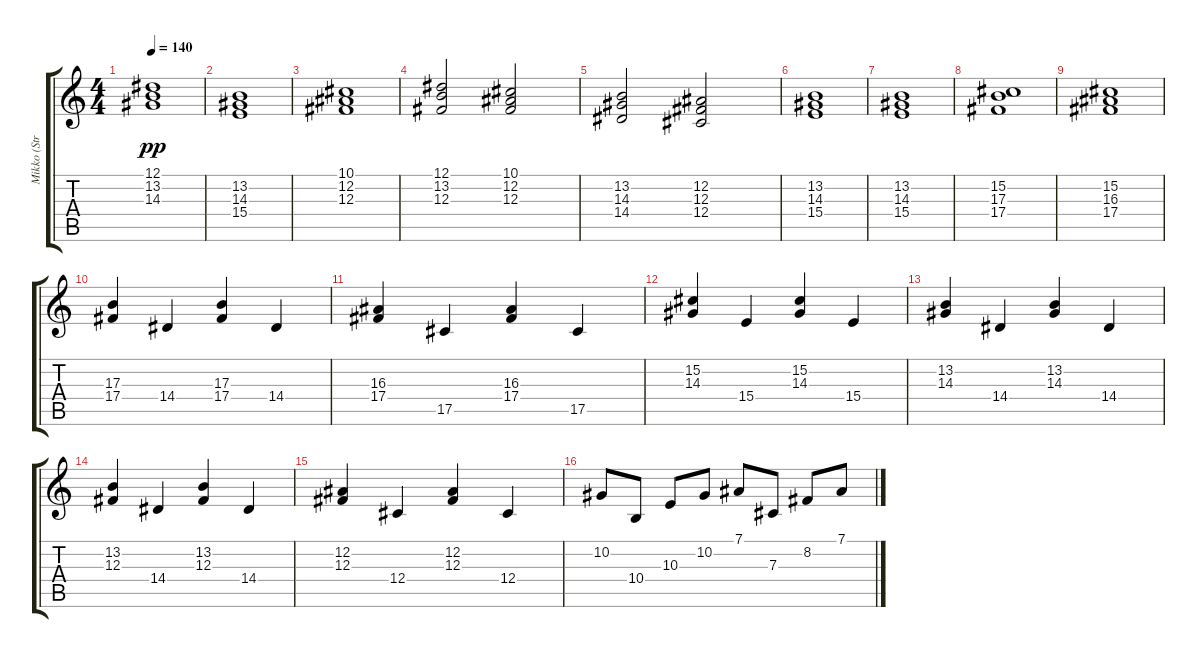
\track ("Mikko (Strings)" "Mikko (Str") {instrument stringensemble1}
\staff {score tabs}
\tuning (Eb4 Bb3 Gb3 Db3 Ab2 Eb2) {hide}
\ts (4 4)
\tempo 140
\clef g2
\ks c
(12.1 13.2 14.3).1{dy pp} |
(13.2 14.3 15.4).1{volume 11 instrument stringensemble1} |
(10.1 12.2 12.3).1 |
(12.1 13.2 12.3).2 (10.1 12.2 12.3).2 |
(13.2 14.3 14.4).2 (12.2 12.3 12.4).2 |
(13.2 14.3 15.4).1{volume 11 instrument stringensemble1} |
(13.2 14.3 15.4).1 |
(15.2 17.3 17.4).1 |
(15.2 16.3 17.4).1 |
(17.3 17.4).4{volume 11 instrument stringensemble1} 14.4.4 (17.3 17.4).4 14.4.4 |
(16.3 17.4).4 17.5.4 (16.3 17.4).4 17.5.4 |
(15.2 14.3).4 15.4.4 (15.2 14.3).4 15.4.4 |
(13.2 14.3).4 14.4.4 (13.2 14.3).4 14.4.4 |
(13.2 12.3).4 14.4.4 (13.2 12.3).4 14.4.4 |
(12.2 12.3).4 12.4.4 (12.2 12.3).4 12.4.4 |
10.2.8 10.4.8 10.3.8 10.2.8 7.1.8 7.3.8 8.2.8 7.1.8
